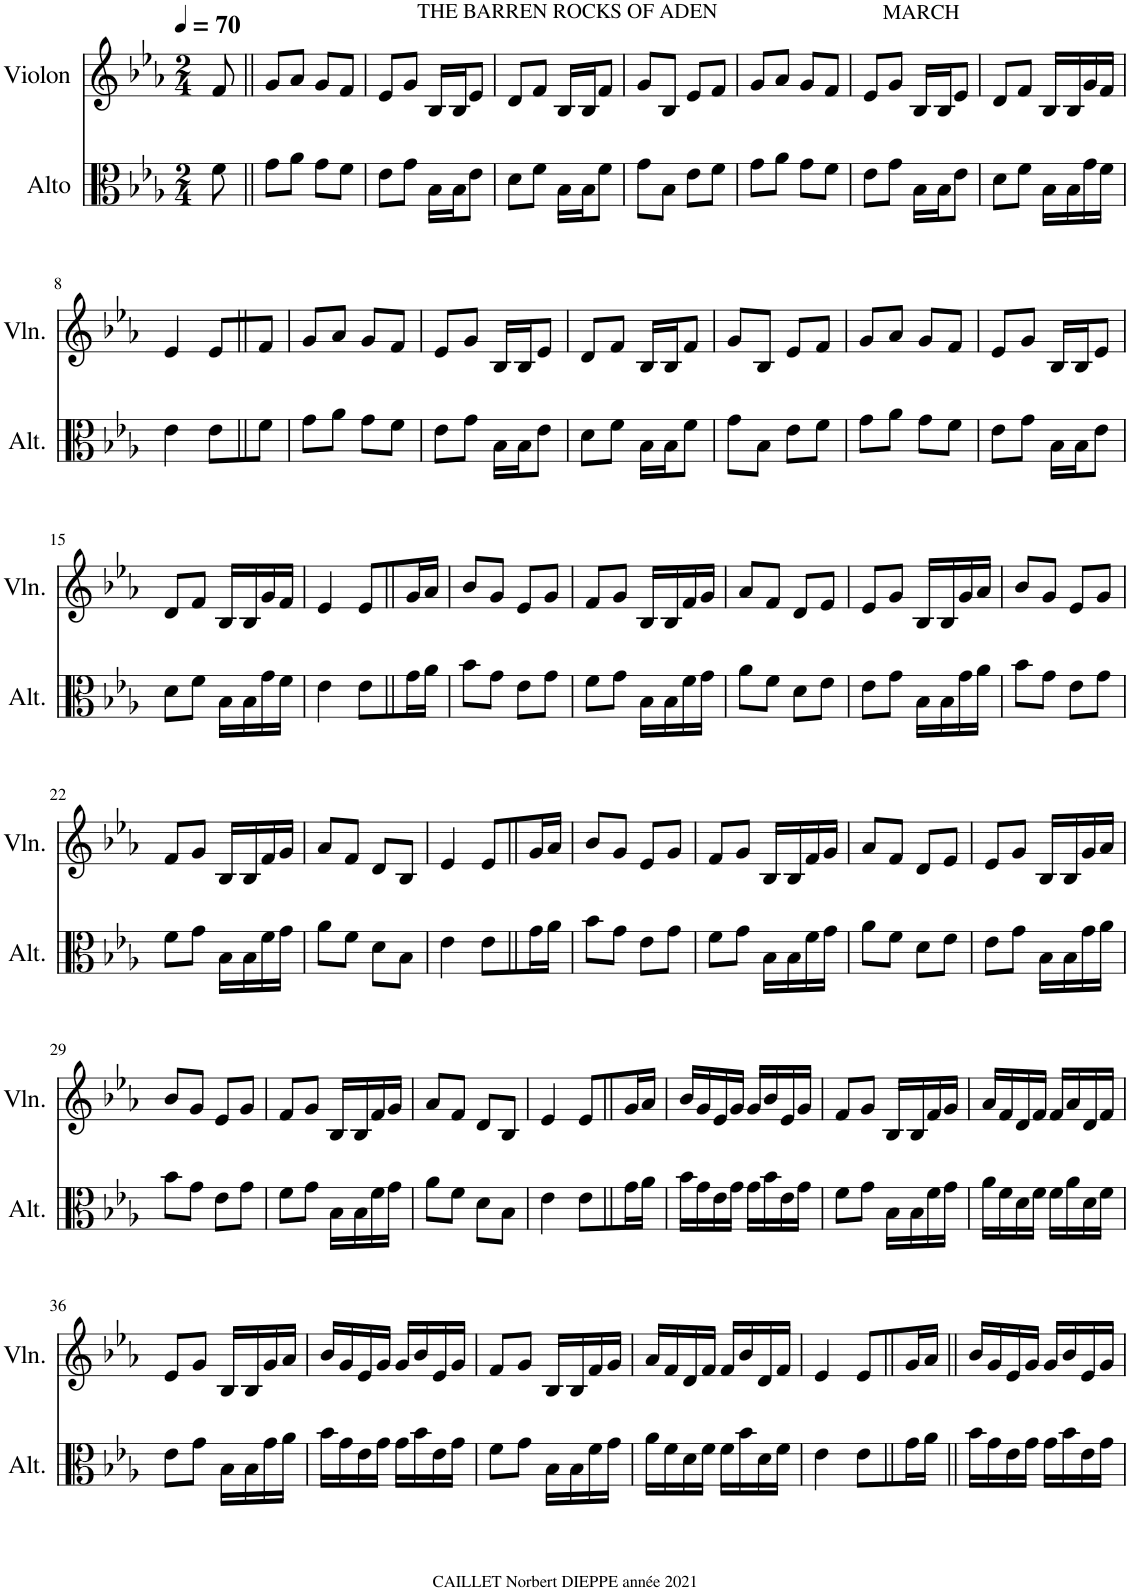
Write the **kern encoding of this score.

**kern	**kern
*part2	*part1
*staff2	*staff1
*I"Alto	*I"Violon
*I'Alt.	*I'Vln.
*clefC3	*clefG2
*k[b-e-a-]	*k[b-e-a-]
*M2/4	*M2/4
*MM70	*MM70
=	=
8f\	8f/
=1||	=1||
8g\L	8g/L
8a-\J	8a-/J
8g\L	8g/L
8f\J	8f/J
=2	=2
!	!LO:TX:a:t=THE BARREN ROCKS OF ADEN
8e-\L	8e-/L
8g\J	8g/J
16B-\LL	16B-/LL
16B-\J	16B-/J
8e-\J	8e-/J
=3	=3
8d\L	8d/L
8f\J	8f/J
16B-\LL	16B-/LL
16B-\J	16B-/J
8f\J	8f/J
=4	=4
8g\L	8g/L
8B-\J	8B-/J
8e-\L	8e-/L
8f\J	8f/J
=5	=5
8g\L	8g/L
8a-\J	8a-/J
8g\L	8g/L
8f\J	8f/J
=6	=6
8e-\L	8e-/L
8g\J	8g/J
16B-\LL	16B-/LL
16B-\J	16B-/J
8e-\J	8e-/J
=7	=7
!	!LO:TX:a:t=MARCH
8d\L	8d/L
8f\J	8f/J
16B-\LL	16B-/LL
16B-\	16B-/
16g\	16g/
16f\JJ	16f/JJ
!!LO:LB:g=z
=8	=8
4e-\	4e-/
8e-\L	8e-/L
8f\J	8f/J
=9	=9
8g\L	8g/L
8a-\J	8a-/J
8g\L	8g/L
8f\J	8f/J
=10	=10
8e-\L	8e-/L
8g\J	8g/J
16B-\LL	16B-/LL
16B-\J	16B-/J
8e-\J	8e-/J
=11	=11
8d\L	8d/L
8f\J	8f/J
16B-\LL	16B-/LL
16B-\J	16B-/J
8f\J	8f/J
=12	=12
8g\L	8g/L
8B-\J	8B-/J
8e-\L	8e-/L
8f\J	8f/J
=13	=13
8g\L	8g/L
8a-\J	8a-/J
8g\L	8g/L
8f\J	8f/J
=14	=14
8e-\L	8e-/L
8g\J	8g/J
16B-\LL	16B-/LL
16B-\J	16B-/J
8e-\J	8e-/J
!!LO:LB:g=z
=15	=15
8d\L	8d/L
8f\J	8f/J
16B-\LL	16B-/LL
16B-\	16B-/
16g\	16g/
16f\JJ	16f/JJ
=16	=16
4e-\	4e-/
8e-\L	8e-/L
16g\L	16g/L
16a-\JJ	16a-/JJ
=17	=17
8b-\L	8b-/L
8g\J	8g/J
8e-\L	8e-/L
8g\J	8g/J
=18	=18
8f\L	8f/L
8g\J	8g/J
16B-\LL	16B-/LL
16B-\	16B-/
16f\	16f/
16g\JJ	16g/JJ
=19	=19
8a-\L	8a-/L
8f\J	8f/J
8d\L	8d/L
8f\J	8f/J
=20	=20
8e-\L	8e-/L
8g\J	8g/J
16B-\LL	16B-/LL
16B-\	16B-/
16g\	16g/
16a-\JJ	16a-/JJ
=21	=21
8b-\L	8b-/L
8g\J	8g/J
8e-\L	8e-/L
8g\J	8g/J
!!LO:LB:g=z
=22	=22
8f\L	8f/L
8g\J	8g/J
16B-\LL	16B-/LL
16B-\	16B-/
16f\	16f/
16g\JJ	16g/JJ
=23	=23
8a-\L	8a-/L
8f\J	8f/J
8d\L	8d/L
8B-\J	8B-/J
=24	=24
4e-\	4e-/
8e-\L	8e-/L
16g\L	16g/L
16a-\JJ	16a-/JJ
=25	=25
8b-\L	8b-/L
8g\J	8g/J
8e-\L	8e-/L
8g\J	8g/J
=26	=26
8f\L	8f/L
8g\J	8g/J
16B-\LL	16B-/LL
16B-\	16B-/
16f\	16f/
16g\JJ	16g/JJ
=27	=27
8a-\L	8a-/L
8f\J	8f/J
8d\L	8d/L
8f\J	8f/J
=28	=28
8e-\L	8e-/L
8g\J	8g/J
16B-\LL	16B-/LL
16B-\	16B-/
16g\	16g/
16a-\JJ	16a-/JJ
!!LO:LB:g=z
=29	=29
8b-\L	8b-/L
8g\J	8g/J
8e-\L	8e-/L
8g\J	8g/J
=30	=30
8f\L	8f/L
8g\J	8g/J
16B-\LL	16B-/LL
16B-\	16B-/
16f\	16f/
16g\JJ	16g/JJ
=31	=31
8a-\L	8a-/L
8f\J	8f/J
8d\L	8d/L
8B-\J	8B-/J
=32	=32
4e-\	4e-/
8e-\L	8e-/L
16g\L	16g/L
16a-\JJ	16a-/JJ
=33	=33
16b-\LL	16b-/LL
16g\	16g/
16e-\	16e-/
16g\JJ	16g/JJ
16g\LL	16g/LL
16b-\	16b-/
16e-\	16e-/
16g\JJ	16g/JJ
=34	=34
8f\L	8f/L
8g\J	8g/J
16B-\LL	16B-/LL
16B-\	16B-/
16f\	16f/
16g\JJ	16g/JJ
=35	=35
16a-\LL	16a-/LL
16f\	16f/
16d\	16d/
16f\JJ	16f/JJ
16f\LL	16f/LL
16a-\	16a-/
16d\	16d/
16f\JJ	16f/JJ
!!LO:LB:g=z
=36	=36
8e-\L	8e-/L
8g\J	8g/J
16B-\LL	16B-/LL
16B-\	16B-/
16g\	16g/
16a-\JJ	16a-/JJ
=37	=37
16b-\LL	16b-/LL
16g\	16g/
16e-\	16e-/
16g\JJ	16g/JJ
16g\LL	16g/LL
16b-\	16b-/
16e-\	16e-/
16g\JJ	16g/JJ
=38	=38
8f\L	8f/L
8g\J	8g/J
16B-\LL	16B-/LL
16B-\	16B-/
16f\	16f/
16g\JJ	16g/JJ
=39	=39
16a-\LL	16a-/LL
16f\	16f/
16d\	16d/
16f\JJ	16f/JJ
16f\LL	16f/LL
16b-\	16b-/
16d\	16d/
16f\JJ	16f/JJ
=40	=40
4e-\	4e-/
8e-\L	8e-/L
16g\L	16g/L
16a-\JJ	16a-/JJ
=41||	=41||
16b-\LL	16b-/LL
16g\	16g/
16e-\	16e-/
16g\JJ	16g/JJ
16g\LL	16g/LL
16b-\	16b-/
16e-\	16e-/
16g\JJ	16g/JJ
=	=
*-	*-
